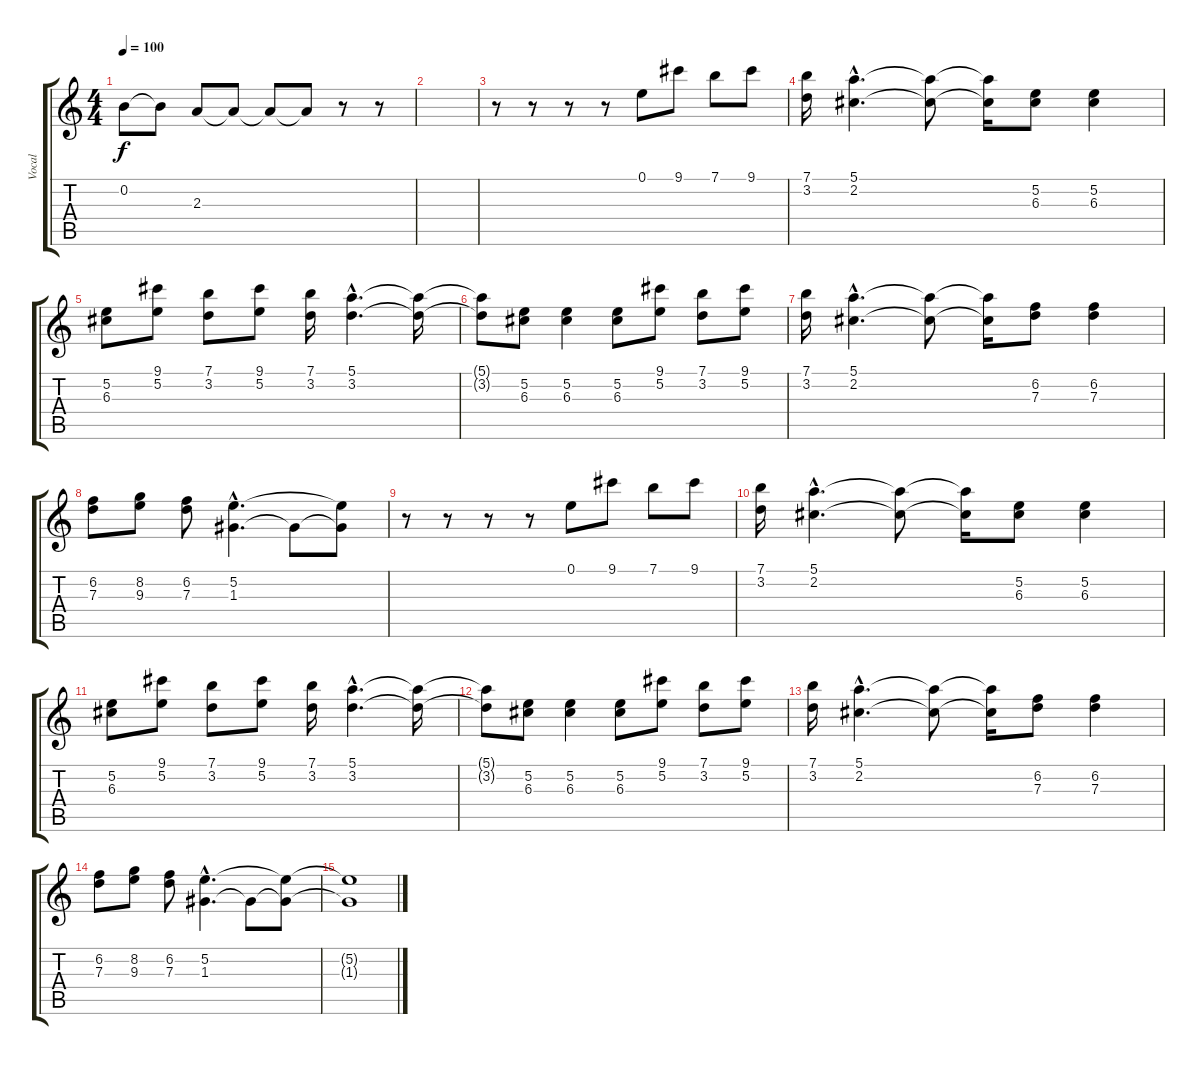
\track ("Vocal" "Vocal") {instrument contrabass}
\staff {score tabs}
\tuning (E4 B3 G3 D3 A2 E2) {hide}
\ts (4 4)
\tempo 100
\clef g2
\ks c
0.2.8{dy f} 0.2{t}.8 2.3.8 2.3{t}.8 2.3{t}.8 2.3{t}.8 r.8 r.8 |
|
r.8 r.8 r.8 r.8 0.1.8 9.1.8 7.1.8 9.1.8 |
(7.1 3.2).16 (5.1{hac} 2.2{hac}).4{d} (5.1{t} 2.2{t}).8 (5.1{t} 2.2{t}).16 (5.2 6.3).8 (5.2 6.3).4 |
(5.2 6.3).8 (9.1 5.2).8 (7.1 3.2).8 (9.1 5.2).8 (7.1 3.2).16 (5.1{hac} 3.2{hac}).4{d} (5.1{t} 3.2{t}).16 |
(5.1{t} 3.2{t}).8 (5.2 6.3).8 (5.2 6.3).4 (5.2 6.3).8 (9.1 5.2).8 (7.1 3.2).8 (9.1 5.2).8 |
(7.1 3.2).16 (5.1{hac} 2.2{hac}).4{d} (5.1{t} 2.2{t}).8 (5.1{t} 2.2{t}).16 (6.2 7.3).8 (6.2 7.3).4 |
(6.2 7.3).8 (8.2 9.3).8 (6.2 7.3).8 (5.2{hac} 1.3{hac}).4{d} 1.3{t}.8 (5.2{t} 1.3{t}).8 |
r.8 r.8 r.8 r.8 0.1.8 9.1.8 7.1.8 9.1.8 |
(7.1 3.2).16 (5.1{hac} 2.2{hac}).4{d} (5.1{t} 2.2{t}).8 (5.1{t} 2.2{t}).16 (5.2 6.3).8 (5.2 6.3).4 |
(5.2 6.3).8 (9.1 5.2).8 (7.1 3.2).8 (9.1 5.2).8 (7.1 3.2).16 (5.1{hac} 3.2{hac}).4{d} (5.1{t} 3.2{t}).16 |
(5.1{t} 3.2{t}).8 (5.2 6.3).8 (5.2 6.3).4 (5.2 6.3).8 (9.1 5.2).8 (7.1 3.2).8 (9.1 5.2).8 |
(7.1 3.2).16 (5.1{hac} 2.2{hac}).4{d} (5.1{t} 2.2{t}).8 (5.1{t} 2.2{t}).16 (6.2 7.3).8 (6.2 7.3).4 |
(6.2 7.3).8 (8.2 9.3).8 (6.2 7.3).8 (5.2{hac} 1.3{hac}).4{d} 1.3{t}.8 (5.2{t} 1.3{t}).8 |
(5.2{t} 1.3{t}).1
